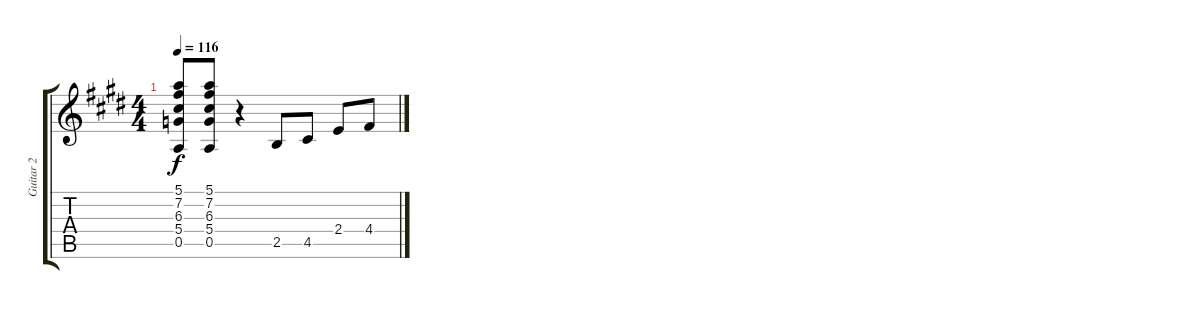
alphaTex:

\track ("Guitar 2" "Guitar 2") {instrument electricguitarclean}
\staff {score tabs}
\tuning (E4 B3 G3 D3 A2 E2) {hide}
\ts (4 4)
\tempo 116
\clef g2
\ks e
(5.1 7.2 6.3 5.4 0.5).8{dy f} (5.1 7.2 6.3 5.4 0.5).8 r.4 2.5.8 4.5.8 2.4.8 4.4.8
